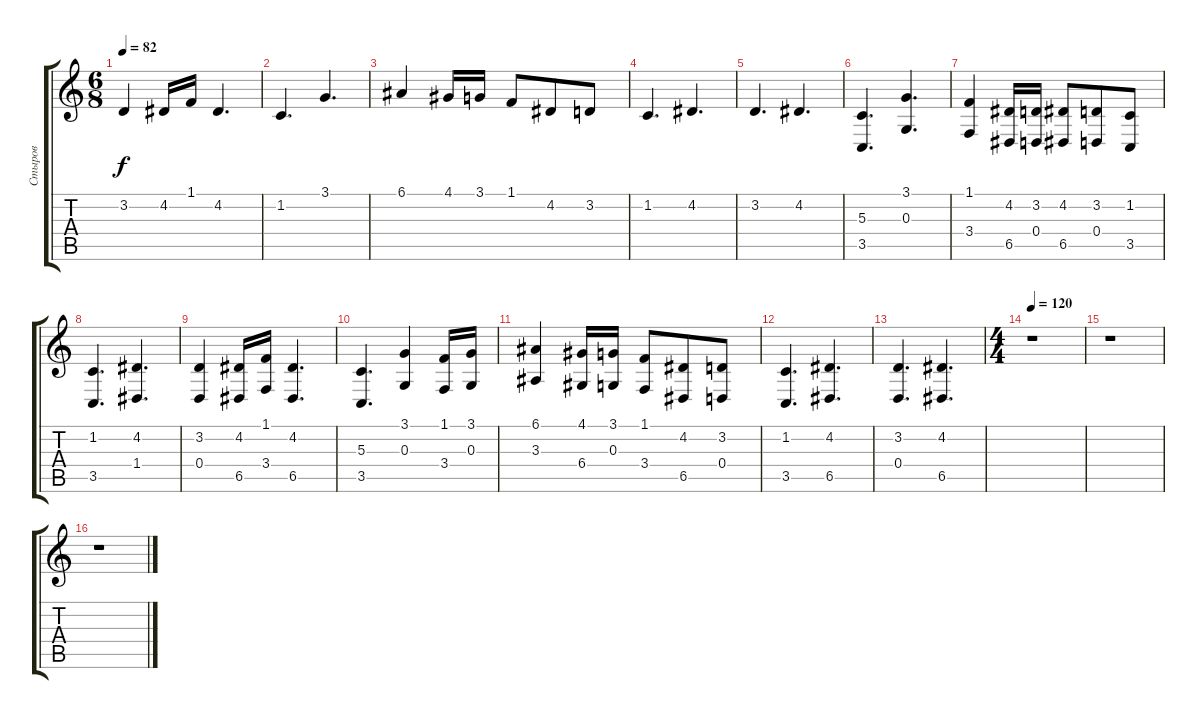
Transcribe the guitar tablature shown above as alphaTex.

\track ("Стыров" "Стыров") {instrument lead6voice}
\staff {score tabs}
\tuning (E4 B3 G3 D3 A2 E2) {hide}
\ts (6 8)
\tempo 82
\clef g2
\ks c
3.2.4{dy f} 4.2.16 1.1.16 4.2.4{d} |
1.2.4{d} 3.1.4{d} |
6.1.4 4.1.16 3.1.16 1.1.8 4.2.8 3.2.8 |
1.2.4{d} 4.2.4{d} |
3.2.4{d} 4.2.4{d} |
(5.3 3.5).4{d} (3.1 0.3).4{d} |
(1.1 3.4).4 (4.2 6.5).16 (3.2 0.4).16 (4.2 6.5).8 (3.2 0.4).8 (1.2 3.5).8 |
(1.2 3.5).4{d} (4.2 1.4).4{d} |
(3.2 0.4).4 (4.2 6.5).16 (1.1 3.4).16 (4.2 6.5).4{d} |
(5.3 3.5).4{d} (3.1 0.3).4 (1.1 3.4).16 (3.1 0.3).16 |
(6.1 3.3).4 (4.1 6.4).16 (3.1 0.3).16 (1.1 3.4).8 (4.2 6.5).8 (3.2 0.4).8 |
(1.2 3.5).4{d} (4.2 6.5).4{d} |
(3.2 0.4).4{d} (4.2 6.5).4{d} |
\ts (4 4)
\tempo 120
r.1 |
r.1 |
r.1
